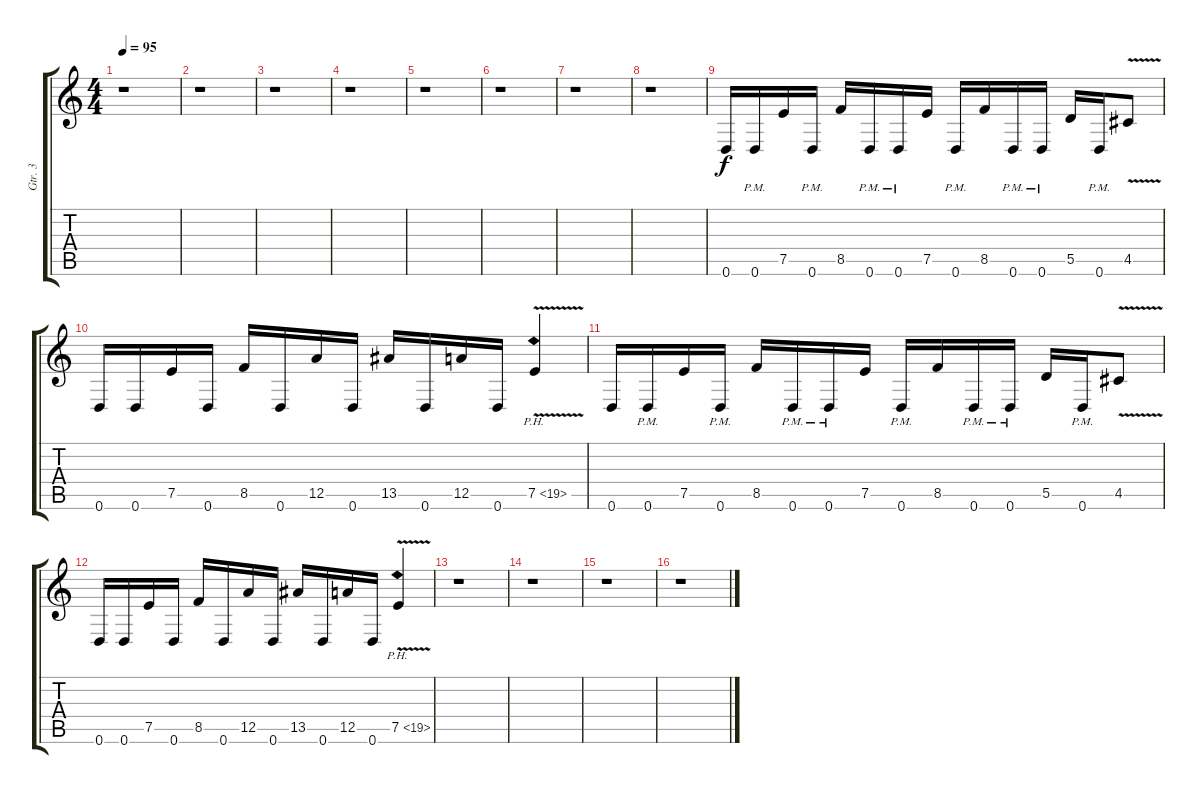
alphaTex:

\track ("Gtr. 3" "Gtr. 3") {instrument distortionguitar}
\staff {score tabs}
\tuning (E4 B3 G3 D3 A2 D2) {hide}
\ts (4 4)
\tempo 95
\clef g2
\ks c
r.1{dy f} |
r.1 |
r.1 |
r.1 |
r.1 |
r.1 |
r.1 |
r.1 |
0.6.16{instrument distortionguitar} 0.6{pm}.16 7.5.16 0.6{pm}.16 8.5.16 0.6{pm}.16 0.6{pm}.16 7.5.16 0.6{pm}.16 8.5.16 0.6{pm}.16 0.6{pm}.16 5.5.16 0.6{pm}.16 4.5{v}.8 |
0.6.16 0.6.16 7.5.16 0.6.16 8.5.16 0.6.16 12.5.16 0.6.16 13.5.16 0.6.16 12.5.16 0.6.16 7.5{ph 12 v}.4 |
0.6.16{instrument distortionguitar} 0.6{pm}.16 7.5.16 0.6{pm}.16 8.5.16 0.6{pm}.16 0.6{pm}.16 7.5.16 0.6{pm}.16 8.5.16 0.6{pm}.16 0.6{pm}.16 5.5.16 0.6{pm}.16 4.5{v}.8 |
0.6.16 0.6.16 7.5.16 0.6.16 8.5.16 0.6.16 12.5.16 0.6.16 13.5.16 0.6.16 12.5.16 0.6.16 7.5{ph 12 v}.4 |
r.1 |
r.1 |
r.1 |
r.1
